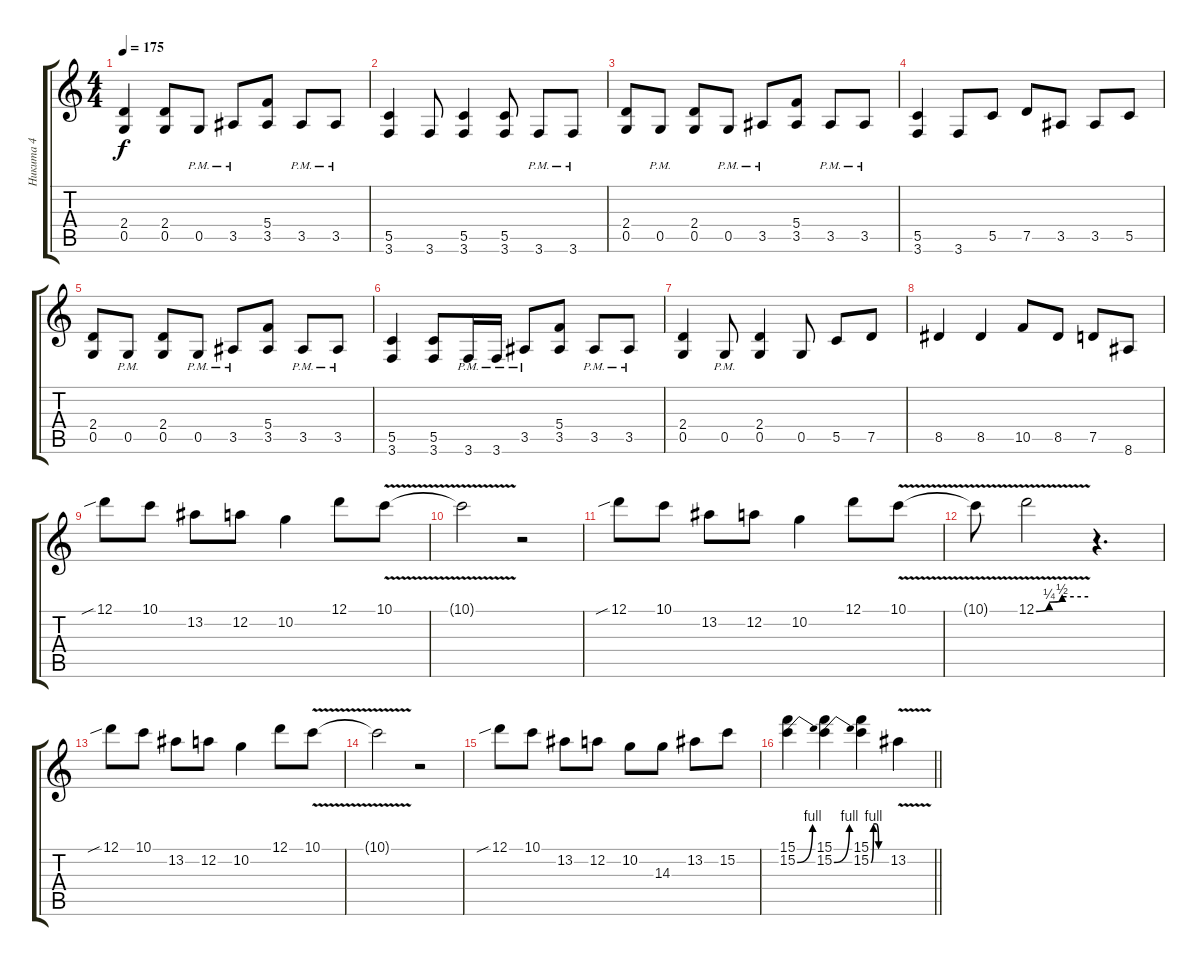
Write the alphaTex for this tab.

\track ("Никита 4" "Никита 4") {instrument distortionguitar}
\staff {score tabs}
\tuning (D4 A3 F3 C3 G2 D2) {hide}
\ts (4 4)
\tempo 175
\clef g2
\ks c
(2.4 0.5).4{dy f} (2.4 0.5).8 0.5{pm}.8 3.5{pm}.8 (5.4 3.5).8 3.5{pm}.8 3.5{pm}.8 |
(5.5 3.6).4 3.6.8 (5.5 3.6).4 (5.5 3.6).8 3.6{pm}.8 3.6{pm}.8 |
(2.4 0.5).8 0.5{pm}.8 (2.4 0.5).8 0.5{pm}.8 3.5{pm}.8 (5.4 3.5).8 3.5{pm}.8 3.5{pm}.8 |
(5.5 3.6).4 3.6.8 5.5.8 7.5.8 3.5.8 3.5.8 5.5.8 |
(2.4 0.5).8 0.5{pm}.8 (2.4 0.5).8 0.5{pm}.8 3.5{pm}.8 (5.4 3.5).8 3.5{pm}.8 3.5{pm}.8 |
(5.5 3.6).4 (5.5 3.6).8 3.6{pm}.16 3.6{pm}.16 3.5{pm}.8 (5.4 3.5).8 3.5{pm}.8 3.5{pm}.8 |
(2.4 0.5).4 0.5{pm}.8 (2.4 0.5).4 0.5.8 5.5.8 7.5.8 |
8.5.4 8.5.4 10.5.8 8.5.8 7.5.8 8.6.8 |
12.1{sib}.8 10.1.8 13.2.8 12.2.8 10.2.4 12.1.8 10.1{v}.8 |
10.1{t}.2 r.2 |
12.1{sib}.8 10.1.8 13.2.8 12.2.8 10.2.4 12.1.8 10.1{v}.8 |
10.1{t}.8 12.1{be (custom 0 0 15 1 30 2 60 2) v}.2 r.4{d} |
12.1{sib}.8 10.1.8 13.2.8 12.2.8 10.2.4 12.1.8 10.1{v}.8 |
10.1{t}.2 r.2 |
12.1{sib}.8 10.1.8 13.2.8 12.2.8 10.2.8 14.3.8 13.2.8 15.2.8 |
\barLineRight lightlight
(15.1 15.2{be (bend 0 0 60 4)}).4 (15.1 15.2{be (bend 0 0 60 4)}).4 (15.1 15.2{be (custom 0 0 10 4 20 4 30 0 60 0)}).4 13.2{v}.4
